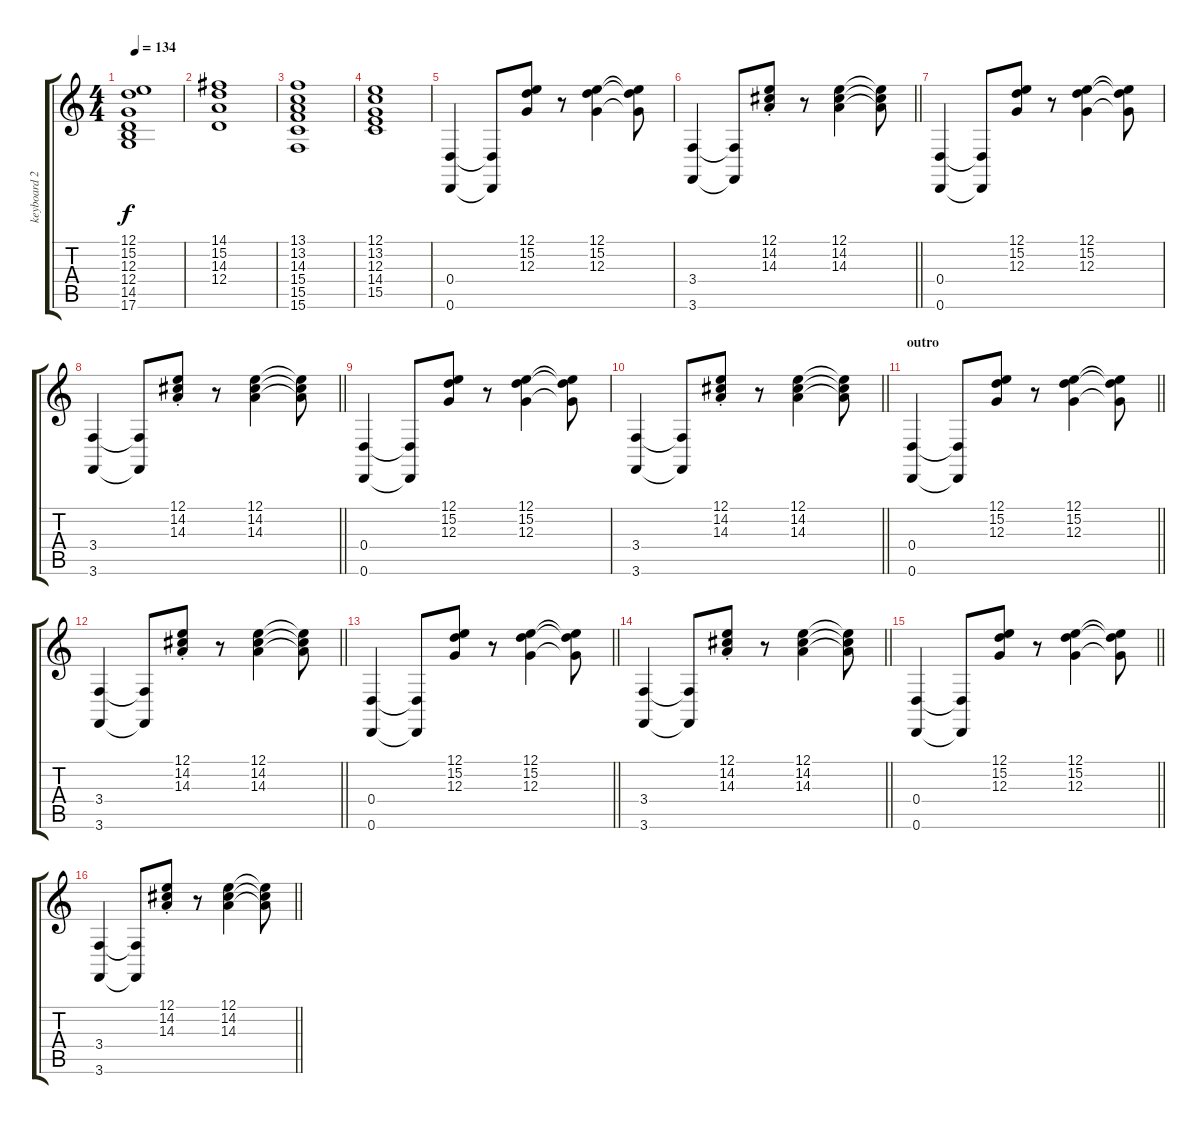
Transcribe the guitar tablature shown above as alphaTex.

\track ("keyboard 2" "keyboard 2") {instrument drawbarorgan}
\staff {score tabs}
\tuning (E4 B3 G3 D3 A2 D2) {hide}
\ts (4 4)
\tempo 134
\clef g2
\ks c
(12.1 15.2 12.3 12.4 14.5 17.6).1{dy f} |
(14.1 15.2 14.3 12.4).1 |
(13.1 13.2 14.3 15.4 15.5 15.6).1 |
(12.1 13.2 12.3 14.4 15.5).1 |
(0.4 0.6).4 (0.4{t} 0.6{t}).8 (12.1 15.2 12.3).8 r.8 (12.1 15.2 12.3).4 (12.1{t} 15.2{t} 12.3{t}).8 |
\barLineRight lightlight
(3.4 3.6).4 (3.4{t} 3.6{t}).8 (12.1 14.2 14.3{st}).8 r.8 (12.1 14.2 14.3).4 (12.1{t} 14.2{t} 14.3{t}).8 |
(0.4 0.6).4 (0.4{t} 0.6{t}).8 (12.1 15.2 12.3).8 r.8 (12.1 15.2 12.3).4 (12.1{t} 15.2{t} 12.3{t}).8 |
\barLineRight lightlight
(3.4 3.6).4 (3.4{t} 3.6{t}).8 (12.1 14.2 14.3{st}).8 r.8 (12.1 14.2 14.3).4 (12.1{t} 14.2{t} 14.3{t}).8 |
(0.4 0.6).4 (0.4{t} 0.6{t}).8 (12.1 15.2 12.3).8 r.8 (12.1 15.2 12.3).4 (12.1{t} 15.2{t} 12.3{t}).8 |
\barLineRight lightlight
(3.4 3.6).4 (3.4{t} 3.6{t}).8 (12.1 14.2 14.3{st}).8 r.8 (12.1 14.2 14.3).4 (12.1{t} 14.2{t} 14.3{t}).8 |
\section ("" "outro")
\barLineRight lightlight
(0.4 0.6).4 (0.4{t} 0.6{t}).8 (12.1 15.2 12.3).8 r.8 (12.1 15.2 12.3).4 (12.1{t} 15.2{t} 12.3{t}).8 |
\barLineRight lightlight
(3.4 3.6).4 (3.4{t} 3.6{t}).8 (12.1 14.2 14.3{st}).8 r.8 (12.1 14.2 14.3).4 (12.1{t} 14.2{t} 14.3{t}).8 |
\barLineRight lightlight
(0.4 0.6).4 (0.4{t} 0.6{t}).8 (12.1 15.2 12.3).8 r.8 (12.1 15.2 12.3).4 (12.1{t} 15.2{t} 12.3{t}).8 |
\barLineRight lightlight
(3.4 3.6).4 (3.4{t} 3.6{t}).8 (12.1 14.2 14.3{st}).8 r.8 (12.1 14.2 14.3).4 (12.1{t} 14.2{t} 14.3{t}).8 |
\barLineRight lightlight
(0.4 0.6).4 (0.4{t} 0.6{t}).8 (12.1 15.2 12.3).8 r.8 (12.1 15.2 12.3).4 (12.1{t} 15.2{t} 12.3{t}).8 |
\barLineRight lightlight
(3.4 3.6).4 (3.4{t} 3.6{t}).8 (12.1 14.2 14.3{st}).8 r.8 (12.1 14.2 14.3).4 (12.1{t} 14.2{t} 14.3{t}).8
